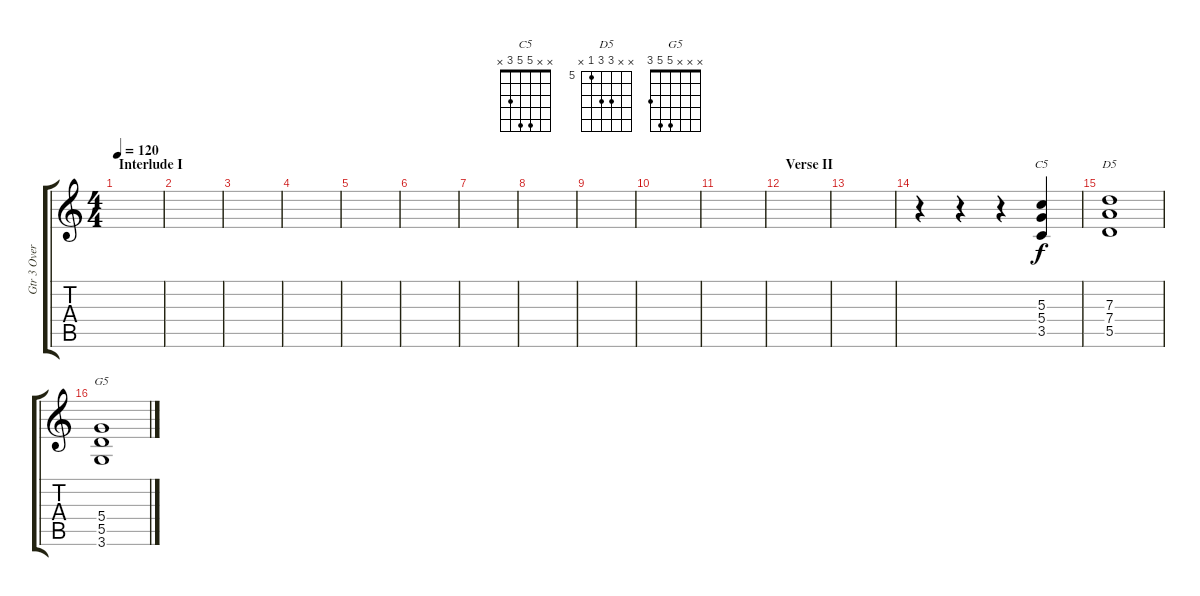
\track ("Gtr 3 Overdrive" "Gtr 3 Over") {instrument overdrivenguitar}
\staff {score tabs}
\tuning (E4 B3 G3 D3 A2 E2) {hide}
\chord ("C5" x x 5 5 3 x)
\chord ("D5" x x 7 7 5 x) {firstfret 5}
\chord ("G5" x x x 5 5 3)
\ts (4 4)
\section ("" "Interlude I")
\tempo 120
\clef g2
\ks c
|
|
|
|
|
|
|
|
|
|
|
\section ("" "Verse II")
|
|
r.4 r.4 r.4 (5.3 5.4 3.5).4{ch "C5"} |
(7.3 7.4 5.5).1{ch "D5"} |
(5.4 5.5 3.6).1{ch "G5"}
